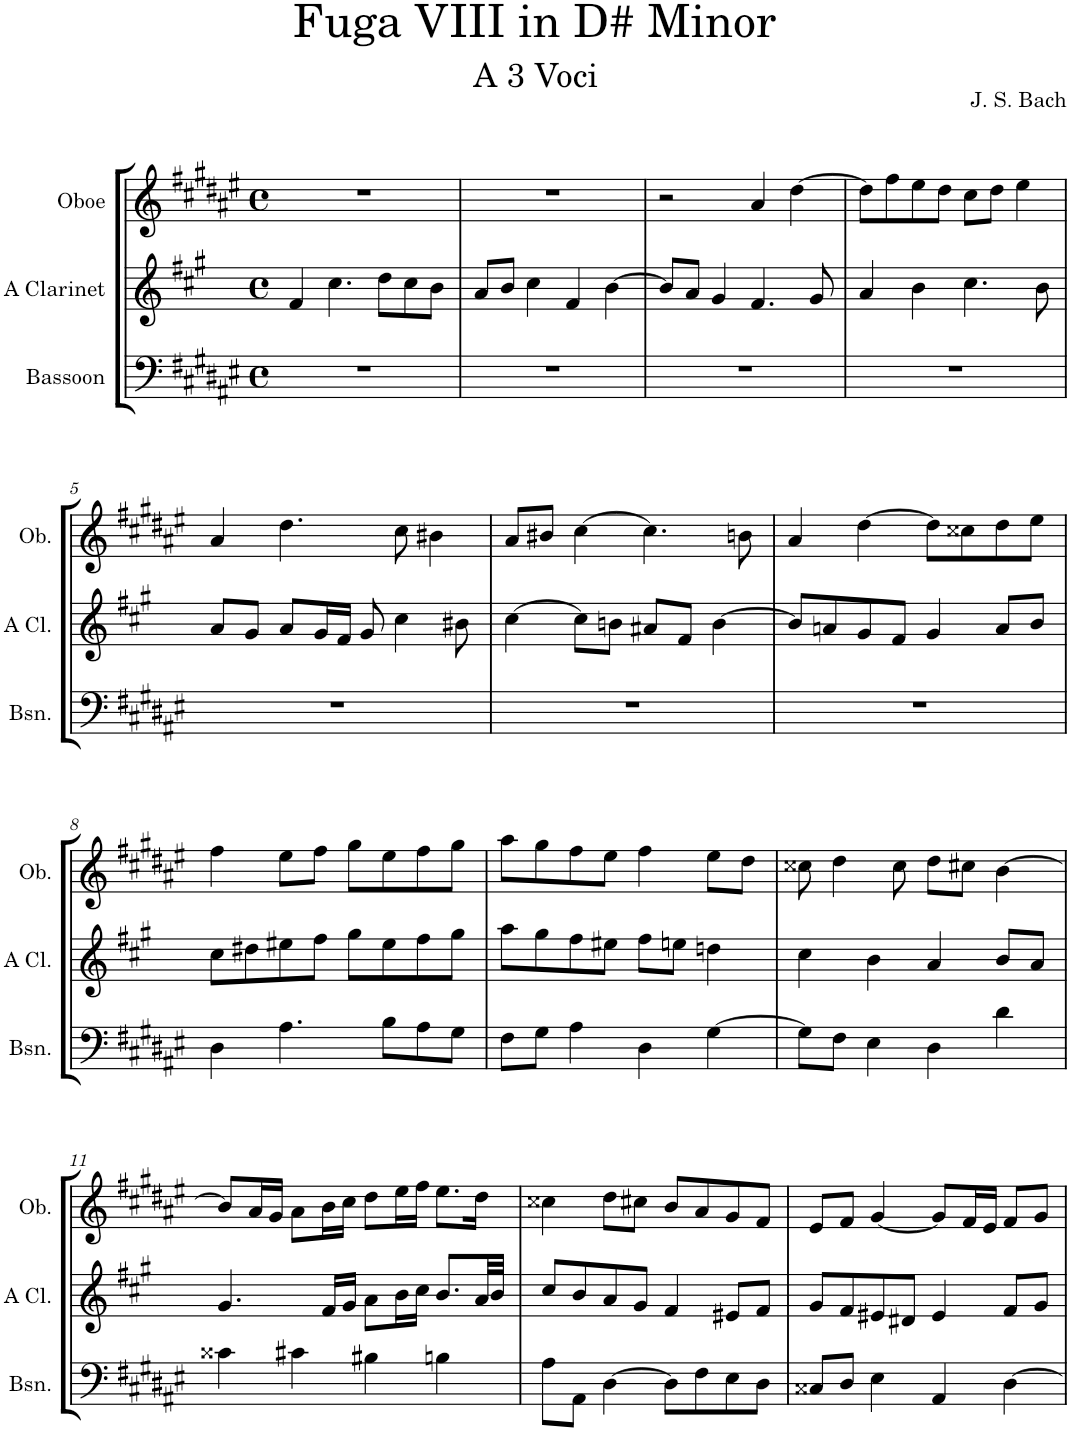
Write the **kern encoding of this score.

**kern	**kern	**kern
*part3	*part2	*part1
*staff3	*staff2	*staff1
*I"Bassoon	*I"A Clarinet	*I"Oboe
*I'Bsn.	*I'A Cl.	*I'Ob.
*clefF4	*clefG2	*clefG2
*	*Trd2c3	*
*k[f#c#g#d#a#e#]	*k[f#c#g#]	*k[f#c#g#d#a#e#]
*M4/4	*M4/4	*M4/4
*met(c)	*met(c)	*met(c)
=1	=1	=1
1r	4f#/	1r
.	4.cc#\	.
.	8dd\L	.
.	8cc#\	.
.	8b\J	.
=2	=2	=2
1r	8a/L	1r
.	8b/J	.
.	4cc#\	.
.	4f#/	.
.	[4b\	.
=3	=3	=3
1r	8b/L]	2r
.	8a/J	.
.	4g#/	.
.	4.f#/	4a#/
.	.	[4dd#\
.	8g#/	.
=4	=4	=4
1r	4a/	8dd#\L]
.	.	8ff#\
.	4b\	8ee#\
.	.	8dd#\J
.	4.cc#\	8cc#\L
.	.	8dd#\J
.	.	4ee#\
.	8b\	.
!!LO:LB:g=z
=5	=5	=5
1r	8a/L	4a#/
.	8g#/J	.
.	8a/L	4.dd#\
.	16g#/L	.
.	16f#/JJ	.
.	8g#/	.
.	4cc#\	8cc#\
.	.	4b#X\
.	8b#X\	.
=6	=6	=6
1r	[4cc#\	8a#/L
.	.	8b#X/J
.	8cc#\L]	[4cc#\
.	8bn\J	.
.	8a#X/L	4.cc#\]
.	8f#/J	.
.	[4b\	.
.	.	8bn\
=7	=7	=7
1r	8b/L]	4a#/
.	8an/	.
.	8g#/	[4dd#\
.	8f#/J	.
.	4g#/	8dd#\L]
.	.	8cc##X\
.	8a/L	8dd#\
.	8b/J	8ee#\J
!!LO:LB:g=z
=8	=8	=8
4D#\	8cc#\L	4ff#\
.	8dd#X\	.
4.A#\	8ee#X\	8ee#\L
.	8ff#\J	8ff#\J
.	8gg#\L	8gg#\L
8B\L	8ee#\	8ee#\
8A#\	8ff#\	8ff#\
8G#\J	8gg#\J	8gg#\J
=9	=9	=9
8F#\L	8aa\L	8aa#\L
8G#\J	8gg#\	8gg#\
4A#\	8ff#\	8ff#\
.	8ee#X\J	8ee#\J
4D#\	8ff#\L	4ff#\
.	8een\J	.
[4G#\	4ddn\	8ee#\L
.	.	8dd#\J
=10	=10	=10
8G#\L]	4cc#\	8cc##X\
8F#\J	.	4dd#\
4E#\	4b\	.
.	.	8cc##\
4D#\	4a/	8dd#\L
.	.	8cc#X\J
4d#\	8b/L	[4b\
.	8a/J	.
!!LO:LB:g=z
=11	=11	=11
4c##X\	4.g#/	8b/L]
.	.	16a#/L
.	.	16g#/JJ
4c#X\	.	8a#\L
.	16f#/LL	16b\L
.	16g#/JJ	16cc#\JJ
4B#X\	8a\L	8dd#\L
.	16b\L	16ee#\L
.	16cc#\JJ	16ff#\JJ
4Bn\	8.b/L	8.ee#\L
.	32a/LL	16dd#\Jk
.	32b/JJJ	.
=12	=12	=12
8A#\L	8cc#/L	4cc##X\
8AA#\J	8b/	.
[4D#\	8a/	8dd#\L
.	8g#/J	8cc#X\J
8D#\L]	4f#/	8b/L
8F#\	.	8a#/
8E#\	8e#X/L	8g#/
8D#\J	8f#/J	8f#/J
=13	=13	=13
8C##X/L	8g#/L	8e#/L
8D#/J	8f#/	8f#/J
4E#\	8e#X/	[4g#/
.	8d#X/J	.
4AA#/	4e#/	8g#/L]
.	.	16f#/L
.	.	16e#/JJ
[4D#\	8f#/L	8f#/L
.	8g#/J	8g#/J
=	=	=
*-	*-	*-
